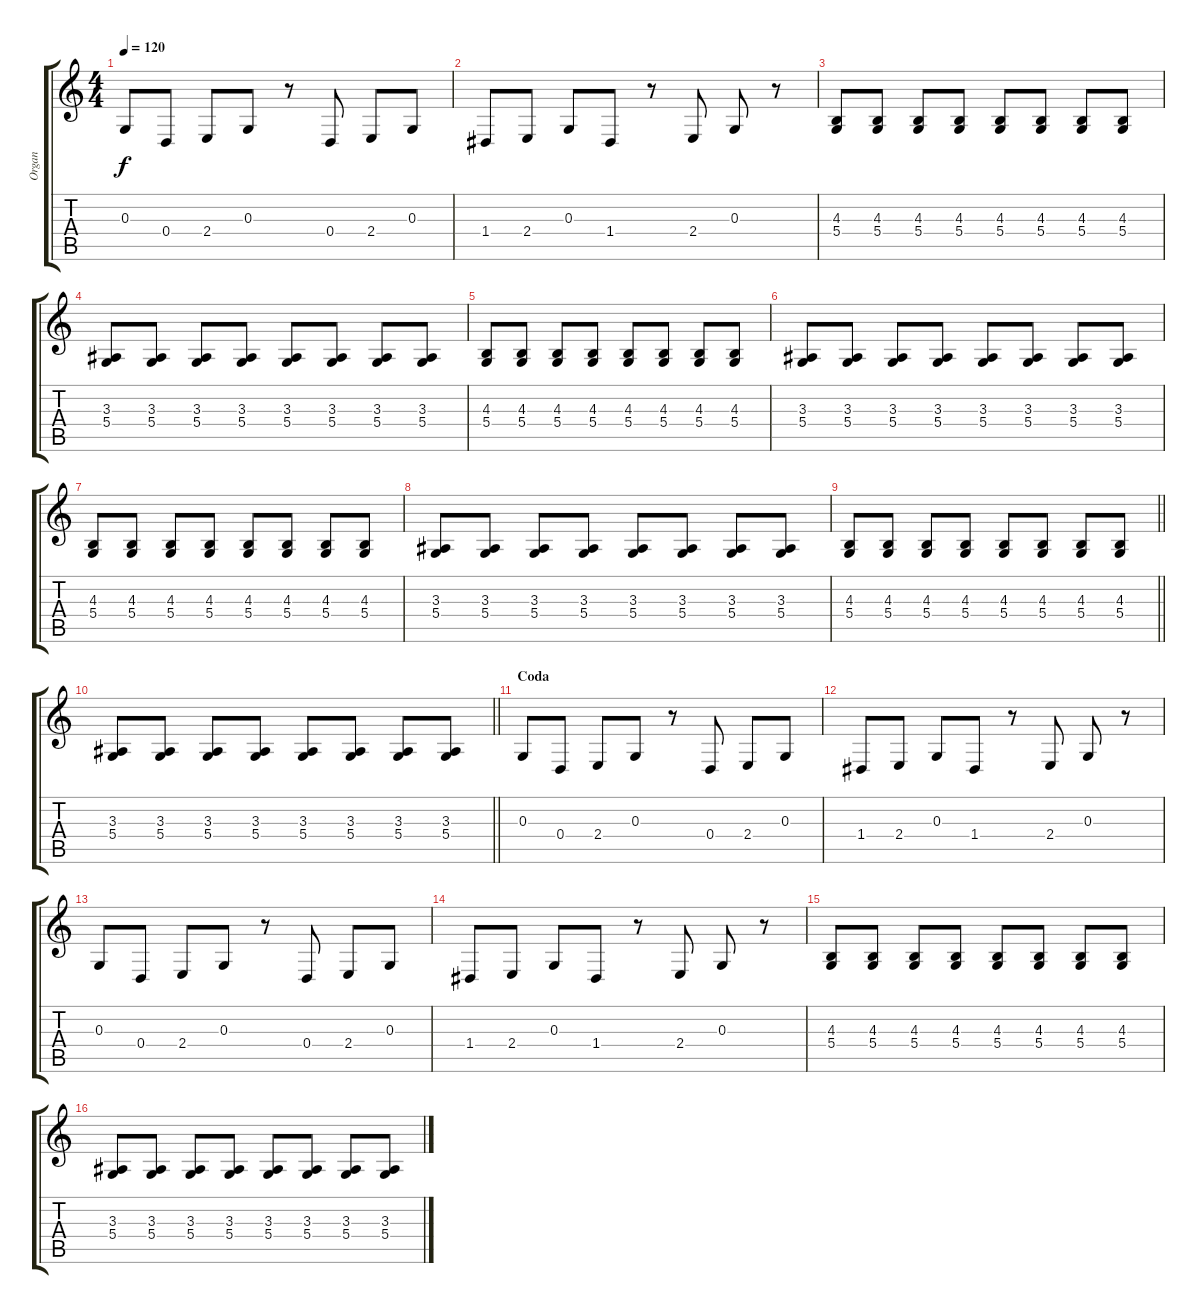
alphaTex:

\track ("Organ" "Organ") {instrument reedorgan}
\staff {score tabs}
\tuning (E4 B3 G3 D3 A2 E2) {hide}
\ts (4 4)
\tempo 120
\clef g2
\ks c
0.3.8{dy f} 0.4.8 2.4.8 0.3.8 r.8 0.4.8 2.4.8 0.3.8 |
1.4.8 2.4.8 0.3.8 1.4.8 r.8 2.4.8 0.3.8 r.8 |
(4.3 5.4).8 (4.3 5.4).8 (4.3 5.4).8 (4.3 5.4).8 (4.3 5.4).8 (4.3 5.4).8 (4.3 5.4).8 (4.3 5.4).8 |
(3.3 5.4).8 (3.3 5.4).8 (3.3 5.4).8 (3.3 5.4).8 (3.3 5.4).8 (3.3 5.4).8 (3.3 5.4).8 (3.3 5.4).8 |
(4.3 5.4).8 (4.3 5.4).8 (4.3 5.4).8 (4.3 5.4).8 (4.3 5.4).8 (4.3 5.4).8 (4.3 5.4).8 (4.3 5.4).8 |
(3.3 5.4).8 (3.3 5.4).8 (3.3 5.4).8 (3.3 5.4).8 (3.3 5.4).8 (3.3 5.4).8 (3.3 5.4).8 (3.3 5.4).8 |
(4.3 5.4).8 (4.3 5.4).8 (4.3 5.4).8 (4.3 5.4).8 (4.3 5.4).8 (4.3 5.4).8 (4.3 5.4).8 (4.3 5.4).8 |
(3.3 5.4).8 (3.3 5.4).8 (3.3 5.4).8 (3.3 5.4).8 (3.3 5.4).8 (3.3 5.4).8 (3.3 5.4).8 (3.3 5.4).8 |
\barLineRight lightlight
(4.3 5.4).8 (4.3 5.4).8 (4.3 5.4).8 (4.3 5.4).8 (4.3 5.4).8 (4.3 5.4).8 (4.3 5.4).8 (4.3 5.4).8 |
\barLineRight lightlight
(3.3 5.4).8 (3.3 5.4).8 (3.3 5.4).8 (3.3 5.4).8 (3.3 5.4).8 (3.3 5.4).8 (3.3 5.4).8 (3.3 5.4).8 |
\section ("" "Coda")
0.3.8 0.4.8 2.4.8 0.3.8 r.8 0.4.8 2.4.8 0.3.8 |
1.4.8 2.4.8 0.3.8 1.4.8 r.8 2.4.8 0.3.8 r.8 |
0.3.8 0.4.8 2.4.8 0.3.8 r.8 0.4.8 2.4.8 0.3.8 |
1.4.8 2.4.8 0.3.8 1.4.8 r.8 2.4.8 0.3.8 r.8 |
(4.3 5.4).8 (4.3 5.4).8 (4.3 5.4).8 (4.3 5.4).8 (4.3 5.4).8 (4.3 5.4).8 (4.3 5.4).8 (4.3 5.4).8 |
(3.3 5.4).8 (3.3 5.4).8 (3.3 5.4).8 (3.3 5.4).8 (3.3 5.4).8 (3.3 5.4).8 (3.3 5.4).8 (3.3 5.4).8
